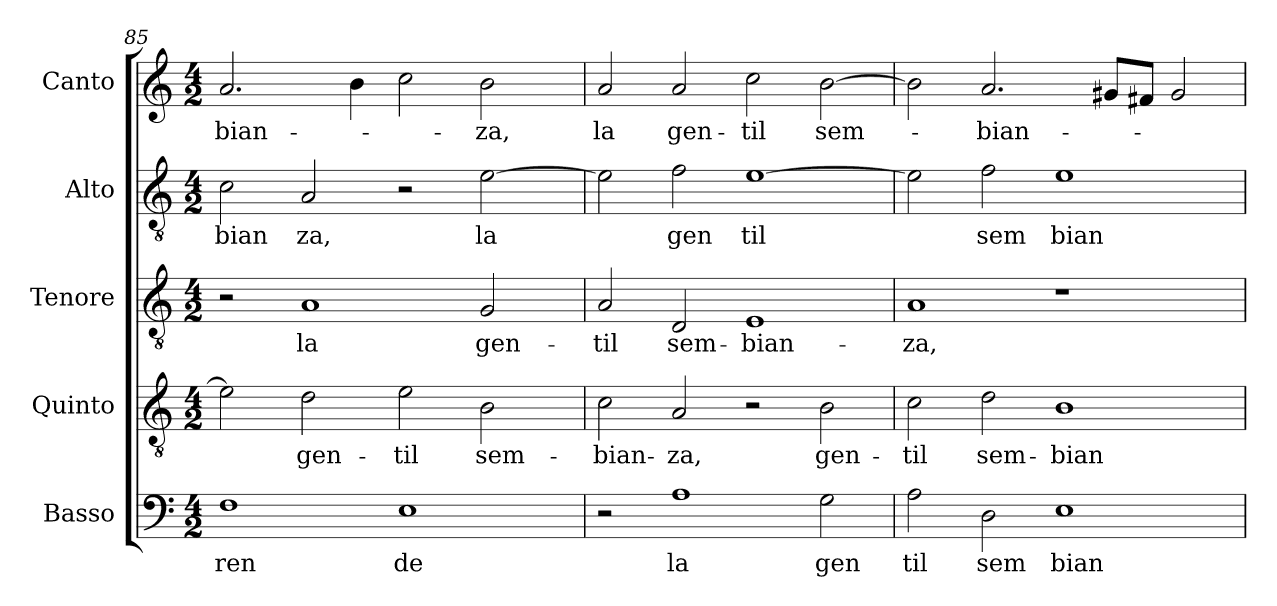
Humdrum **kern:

**kern	**text	**kern	**text	**kern	**text	**kern	**text	**kern	**text
*part5	*part5	*part4	*part4	*part3	*part3	*part2	*part2	*part1	*part1
*staff5	*staff5	*staff4	*staff4	*staff3	*staff3	*staff2	*staff2	*staff1	*staff1
*I"Basso	*	*I"Quinto	*	*I"Tenore	*	*I"Alto	*	*I"Canto	*
*I'Basso	*	*I'Quinto	*	*I'Tenore	*	*I'Alto	*	*I'Canto	*
!!LO:PB:g=z
*clefF4	*	*clefGv2	*	*clefGv2	*	*clefGv2	*	*clefG2	*
*	*	*	*	*k[]	*	*	*	*	*
*	*	*	*	*C:	*	*	*	*	*
*M4/2	*	*M4/2	*	*M4/2	*	*M4/2	*	*M4/2	*
=85	=85	=85	=85	=85	=85	=85	=85	=85	=85
!	!LO:LY:b:cj	!	!	!	!	!	!LO:LY:b:cj	!	!LO:LY:b
*	*	*^	*	*	*	*	*	*	*
1F	ren	2e\]	64ryy	.	2r	.	2c\	bian	2.a/	bian-
.	.	.	1ryy	.	.	.	.	.	.	.
!	!	!	!	!LO:LY:b:cj	!	!LO:LY:b:cj	!	!LO:LY:b:cj	!	!
.	.	2d\	.	gen-	1A	la	2A/	za,	.	.
.	.	.	.	.	.	.	.	.	4b\	.
!	!LO:LY:b:cj	!	!	!LO:LY:b:cj	!	!	!	!	!	!
1E	de	2e\	.	-til	.	.	2r	.	2cc\	.
.	.	.	2ryy	.	.	.	.	.	.	.
!	!	!	!	!LO:LY:b:cj	!	!LO:LY:b:cj	!	!LO:LY:b:cj	!	!LO:LY:b:cj
.	.	2B\	.	sem-	2G/	gen-	[>2e\	la	2b\	-za,
.	.	.	4ryy	.	.	.	.	.	.	.
.	.	.	8...ryy	.	.	.	.	.	.	.
=86	=86	=86	=86	=86	=86	=86	=86	=86	=86	=86
!	!	!	!	!LO:LY:b:cj	!	!LO:LY:b:cj	!	!	!	!LO:LY:b:cj
*	*	*v	*v	*	*	*	*	*	*	*
2r	.	2c\	-bian-	2A/	-til	2e\]	.	2a/	la
!	!LO:LY:b:cj	!	!LO:LY:b:cj	!	!LO:LY:b:cj	!	!LO:LY:b:cj	!	!LO:LY:b:cj
1A	la	2A/	-za,	2D/	sem-	2f\	gen	2a/	gen-
!	!	!	!	!	!LO:LY:b:cj	!	!LO:LY:b:cj	!	!LO:LY:b:cj
.	.	2r	.	1E	-bian-	[>1e	til	2cc\	-til
!	!LO:LY:b:cj	!	!LO:LY:b:cj	!	!	!	!	!	!LO:LY:b
2G\	gen	2B\	gen-	.	.	.	.	[>2b\	sem-
=87	=87	=87	=87	=87	=87	=87	=87	=87	=87
!	!LO:LY:b:cj	!	!LO:LY:b:cj	!	!LO:LY:b:cj	!	!	!	!
2A\	til	2c\	-til	1A	-za,	2e\]	.	2b\]	.
!	!LO:LY:b:cj	!	!LO:LY:b:cj	!	!	!	!LO:LY:b:cj	!	!LO:LY:b
2D\	sem	2d\	sem-	.	.	2f\	sem	2.a/	-bian-
!	!LO:LY:b:cj	!	!LO:LY:b:cj	!	!	!	!LO:LY:b:cj	!	!
1E	bian	1B	-bian-	1r	.	1e	bian	.	.
.	.	.	.	.	.	.	.	8g#/L	.
.	.	.	.	.	.	.	.	8f#/J	.
.	.	.	.	.	.	.	.	2g#/	.
=	=	=	=	=	=	=	=	=	=
*-	*-	*-	*-	*-	*-	*-	*-	*-	*-
